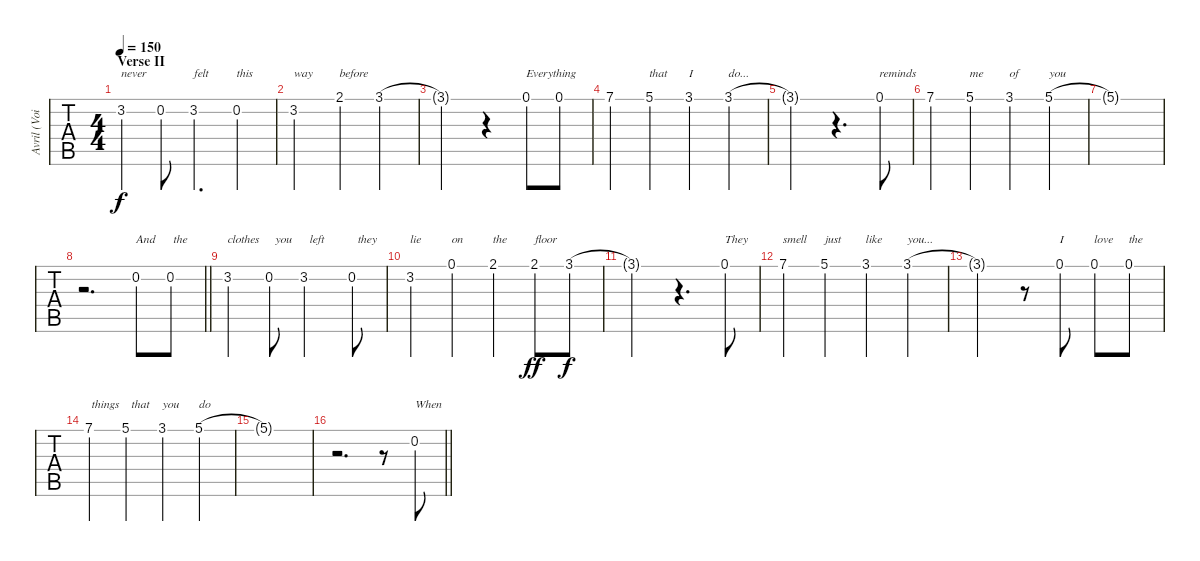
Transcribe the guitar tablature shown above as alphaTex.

\track ("Avril (Voice)" "Avril (Voi") {instrument contrabass}
\staff {tabs}
\tuning (E4 B3 G3 D3 A2 E2) {hide}
\ts (4 4)
\section ("" "Verse II")
\tempo 150
\clef g2
\ks c
3.2.4{txt "never" dy f} 0.2.8 3.2.4{d txt "felt"} 0.2.4{txt "this"} |
3.2.2{txt "way"} 2.1.4{txt "before"} 3.1.4 |
3.1{t}.2 r.4 0.1.8{txt "Everything"} 0.1.8 |
7.1.4 5.1.4{txt "that"} 3.1.4{txt "I"} 3.1.4{txt "do..."} |
3.1{t}.2 r.4{d} 0.1.8{txt "reminds"} |
7.1.4 5.1.4{txt "me"} 3.1.4{txt "of"} 5.1.4{txt "you"} |
5.1{t}.1 |
\barLineRight lightlight
r.2{d} 0.2.8{txt "And"} 0.2.8{txt " the"} |
3.2.4{txt "clothes"} 0.2.8{txt "  you"} 3.2.2{txt "  left"} 0.2.8{txt "  they"} |
3.2.4{txt "lie"} 0.1.4{txt "on"} 2.1.4{txt "the"} 2.1.8{txt "floor" dy ff} 3.1.8{dy f} |
3.1{t}.2 r.4{d} 0.1.8{txt "They"} |
7.1.4{txt "smell"} 5.1.4{txt "just"} 3.1.4{txt "like"} 3.1.4{txt "you..."} |
3.1{t}.2 r.8 0.1.8{txt "I"} 0.1.8{txt "love"} 0.1.8{txt "the"} |
7.1.4{txt " things"} 5.1.4{txt "  that"} 3.1.4{txt "you"} 5.1.4{txt "do"} |
5.1{t}.1 |
\barLineRight lightlight
r.2{d} r.8 0.2.8{txt "When"}
